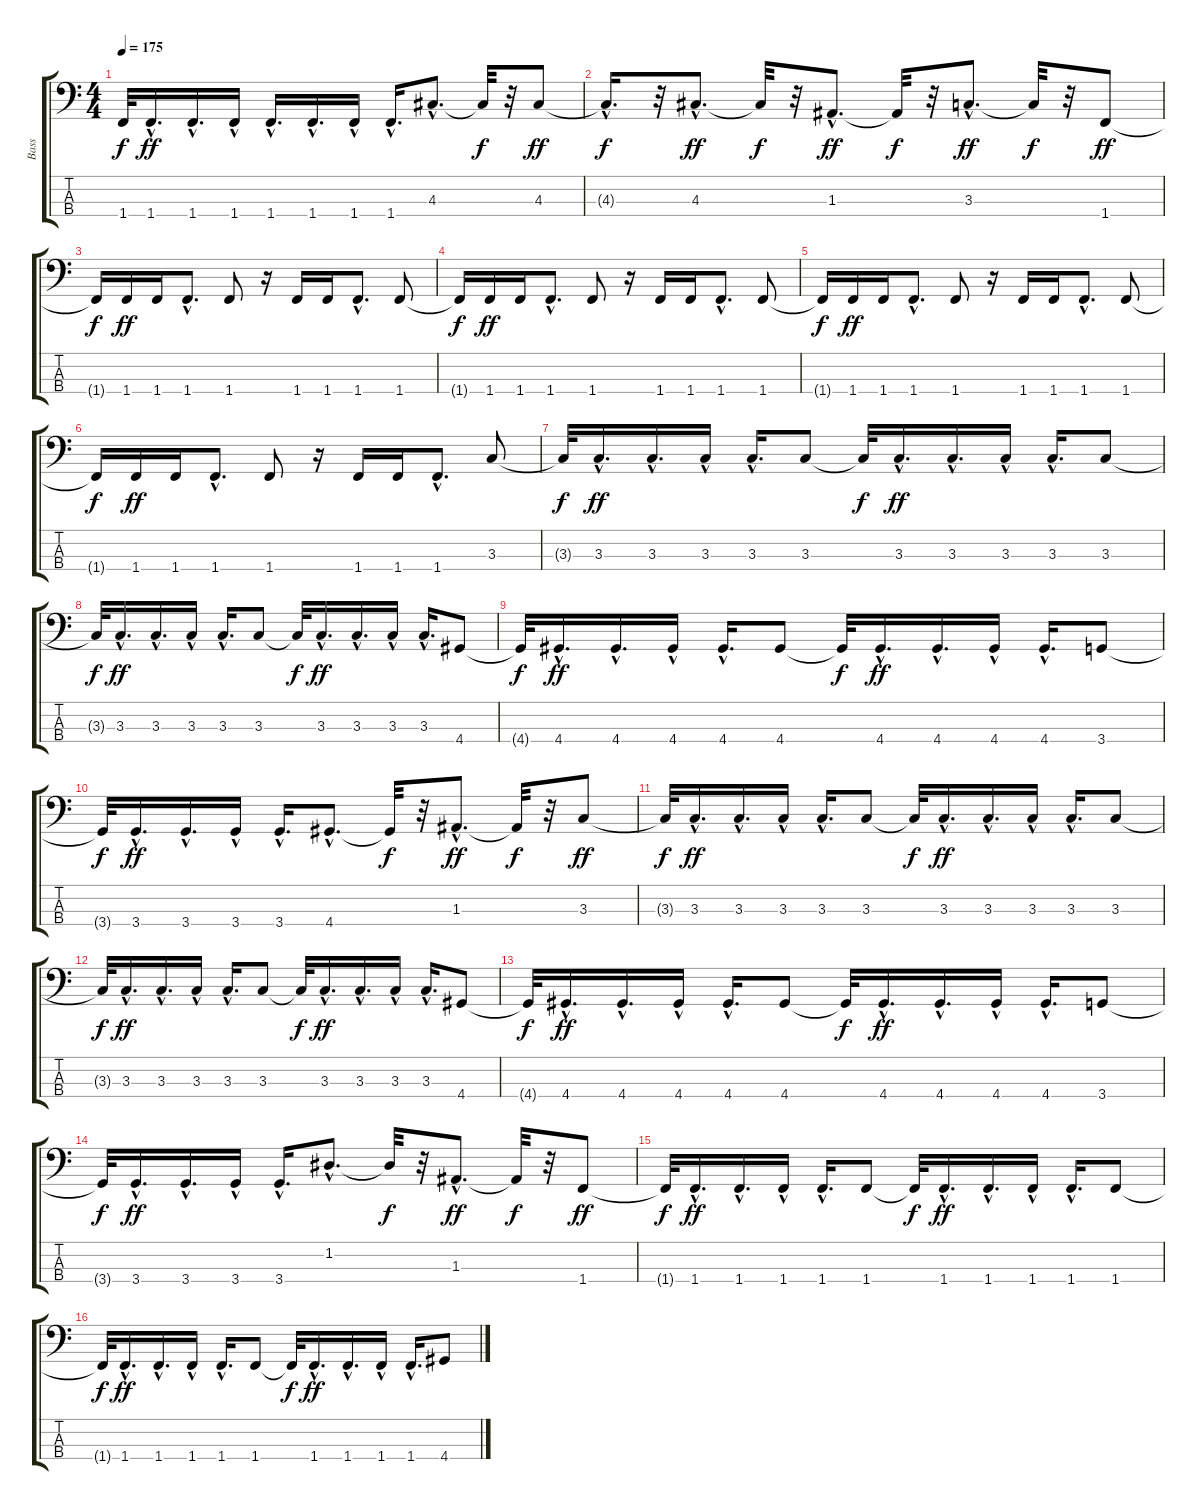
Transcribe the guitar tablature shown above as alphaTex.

\track ("Bass" "Bass") {instrument electricbasspick}
\staff {score tabs}
\tuning (G2 D2 A1 E1) {hide}
\ts (4 4)
\tempo 175
\clef f4
\ks c
1.4{t}.32{dy f} 1.4{hac}.16{d dy ff} 1.4{hac}.16{d} 1.4{hac}.16 1.4{hac}.16{d} 1.4{hac}.16{d} 1.4{hac}.16 1.4{hac}.16{d} 4.3{hac}.8{d} 4.3{t}.32{dy f} r.32 4.3.8{dy ff} |
4.3{hac t}.16{d dy f} r.32 4.3{hac}.8{d dy ff} 4.3{t}.32{dy f} r.32 1.3{hac}.8{d dy ff} 1.3{t}.32{dy f} r.32 3.3{hac}.8{d dy ff} 3.3{t}.32{dy f} r.32 1.4.8{dy ff} |
1.4{t}.16{dy f} 1.4.16{dy ff} 1.4.16 1.4{hac}.8{d} 1.4.8 r.16 1.4.16 1.4.16 1.4{hac}.8{d} 1.4.8 |
1.4{t}.16{dy f} 1.4.16{dy ff} 1.4.16 1.4{hac}.8{d} 1.4.8 r.16 1.4.16 1.4.16 1.4{hac}.8{d} 1.4.8 |
1.4{t}.16{dy f} 1.4.16{dy ff} 1.4.16 1.4{hac}.8{d} 1.4.8 r.16 1.4.16 1.4.16 1.4{hac}.8{d} 1.4.8 |
1.4{t}.16{dy f} 1.4.16{dy ff} 1.4.16 1.4{hac}.8{d} 1.4.8 r.16 1.4.16 1.4.16 1.4{hac}.8{d} 3.3.8 |
3.3{t}.32{dy f} 3.3{hac}.16{d dy ff} 3.3{hac}.16{d} 3.3{hac}.16 3.3{hac}.16{d} 3.3.8 3.3{t}.32{dy f} 3.3{hac}.16{d dy ff} 3.3{hac}.16{d} 3.3{hac}.16 3.3{hac}.16{d} 3.3.8 |
3.3{t}.32{dy f} 3.3{hac}.16{d dy ff} 3.3{hac}.16{d} 3.3{hac}.16 3.3{hac}.16{d} 3.3.8 3.3{t}.32{dy f} 3.3{hac}.16{d dy ff} 3.3{hac}.16{d} 3.3{hac}.16 3.3{hac}.16{d} 4.4.8 |
4.4{t}.32{dy f} 4.4{hac}.16{d dy ff} 4.4{hac}.16{d} 4.4{hac}.16 4.4{hac}.16{d} 4.4.8 4.4{t}.32{dy f} 4.4{hac}.16{d dy ff} 4.4{hac}.16{d} 4.4{hac}.16 4.4{hac}.16{d} 3.4.8 |
3.4{t}.32{dy f} 3.4{hac}.16{d dy ff} 3.4{hac}.16{d} 3.4{hac}.16 3.4{hac}.16{d} 4.4{hac}.8{d} 4.4{t}.32{dy f} r.32 1.3{hac}.8{d dy ff} 1.3{t}.32{dy f} r.32 3.3.8{dy ff} |
3.3{t}.32{dy f} 3.3{hac}.16{d dy ff} 3.3{hac}.16{d} 3.3{hac}.16 3.3{hac}.16{d} 3.3.8 3.3{t}.32{dy f} 3.3{hac}.16{d dy ff} 3.3{hac}.16{d} 3.3{hac}.16 3.3{hac}.16{d} 3.3.8 |
3.3{t}.32{dy f} 3.3{hac}.16{d dy ff} 3.3{hac}.16{d} 3.3{hac}.16 3.3{hac}.16{d} 3.3.8 3.3{t}.32{dy f} 3.3{hac}.16{d dy ff} 3.3{hac}.16{d} 3.3{hac}.16 3.3{hac}.16{d} 4.4.8 |
4.4{t}.32{dy f} 4.4{hac}.16{d dy ff} 4.4{hac}.16{d} 4.4{hac}.16 4.4{hac}.16{d} 4.4.8 4.4{t}.32{dy f} 4.4{hac}.16{d dy ff} 4.4{hac}.16{d} 4.4{hac}.16 4.4{hac}.16{d} 3.4.8 |
3.4{t}.32{dy f} 3.4{hac}.16{d dy ff} 3.4{hac}.16{d} 3.4{hac}.16 3.4{hac}.16{d} 1.2{hac}.8{d} 1.2{t}.32{dy f} r.32 1.3{hac}.8{d dy ff} 1.3{t}.32{dy f} r.32 1.4.8{dy ff} |
1.4{t}.32{dy f} 1.4{hac}.16{d dy ff} 1.4{hac}.16{d} 1.4{hac}.16 1.4{hac}.16{d} 1.4.8 1.4{t}.32{dy f} 1.4{hac}.16{d dy ff} 1.4{hac}.16{d} 1.4{hac}.16 1.4{hac}.16{d} 1.4.8 |
1.4{t}.32{dy f} 1.4{hac}.16{d dy ff} 1.4{hac}.16{d} 1.4{hac}.16 1.4{hac}.16{d} 1.4.8 1.4{t}.32{dy f} 1.4{hac}.16{d dy ff} 1.4{hac}.16{d} 1.4{hac}.16 1.4{hac}.16{d} 4.4.8
